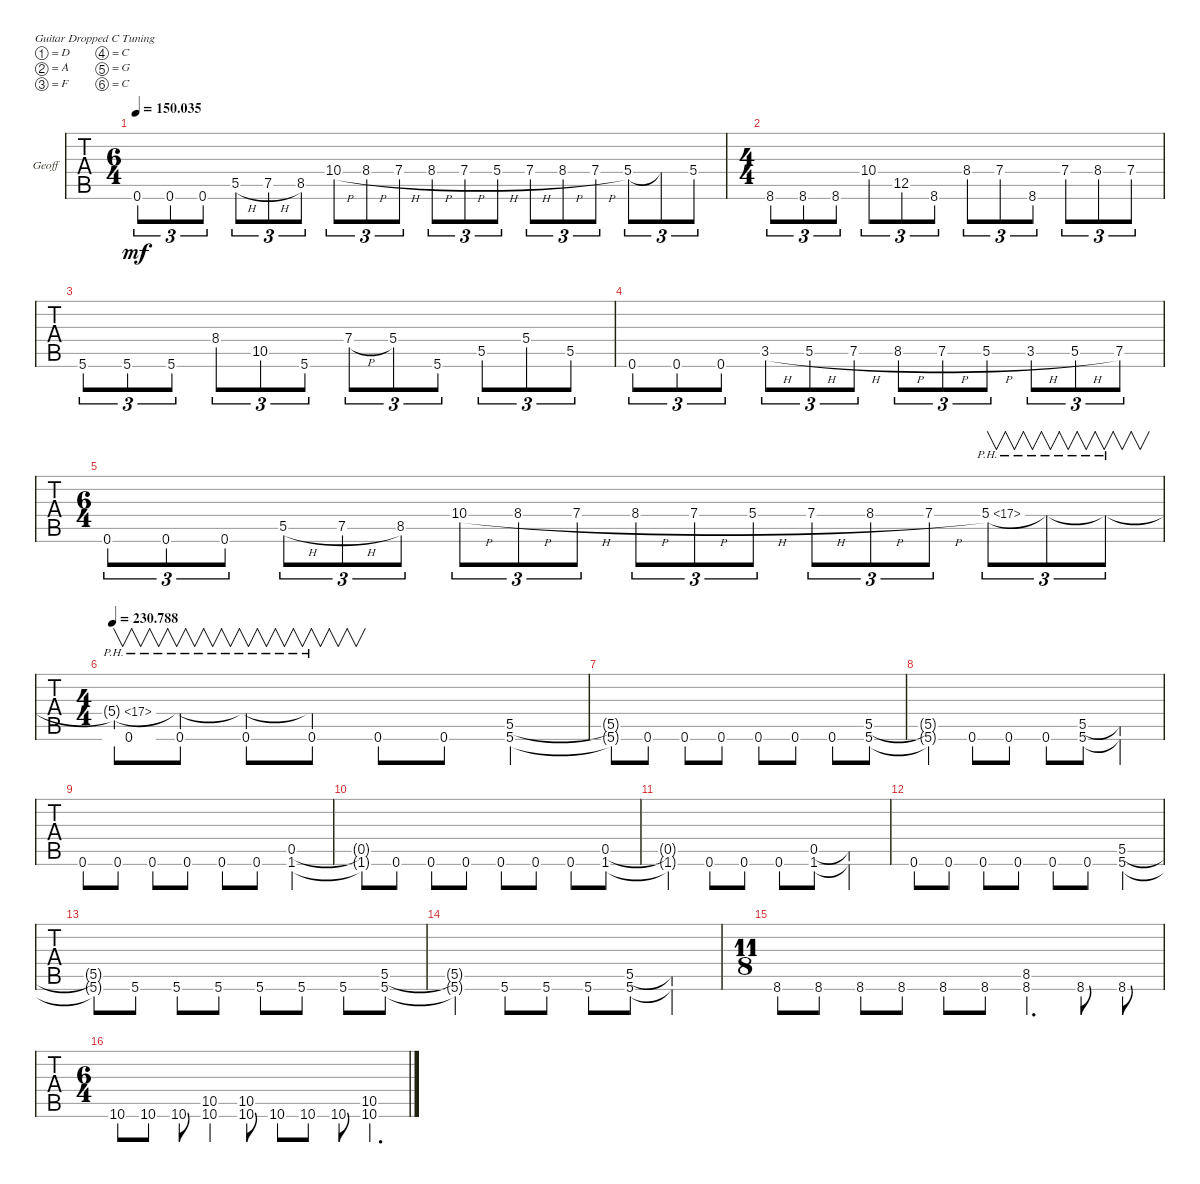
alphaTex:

\bracketExtendMode groupsimilarinstruments
\firstSystemTrackNameOrientation horizontal
\otherSystemsTrackNameOrientation horizontal
\track ("GeoFuck" "Geoff") {instrument acousticgrandpiano}
\staff {tabs}
\tuning (D4 A3 F3 C3 G2 C2)
\displaytranspose 12
\ts (6 4)
\tempo
150.035
\accidentals auto
\clef g2
\ottava regular
\simile none
\ks c
0.6.8{tu (3 2) dy mf} 0.6.8{tu (3 2)} 0.6.8{tu (3 2)} 5.5{h}.8{tu (3 2)} 7.5{h}.8{tu (3 2)} 8.5.8{tu (3 2)} 10.4{h}.8{tu (3 2)} 8.4{h}.8{tu (3 2)} 7.4{h}.8{tu (3 2)} 8.4{h}.8{tu (3 2)} 7.4{h}.8{tu (3 2)} 5.4{h}.8{tu (3 2)} 7.4{h}.8{tu (3 2)} 8.4{h}.8{tu (3 2)} 7.4{h}.8{tu (3 2)} 5.4.8{tu (3 2)} 5.4{t}.8{tu (3 2)} 5.4.8{tu (3 2)} |
\ts (4 4)
8.6.8{tu (3 2)} 8.6.8{tu (3 2)} 8.6.8{tu (3 2)} 10.4.8{tu (3 2)} 12.5.8{tu (3 2)} 8.6.8{tu (3 2)} 8.4.8{tu (3 2)} 7.4.8{tu (3 2)} 8.6.8{tu (3 2)} 7.4.8{tu (3 2)} 8.4.8{tu (3 2)} 7.4.8{tu (3 2)} |
5.6.8{tu (3 2)} 5.6.8{tu (3 2)} 5.6.8{tu (3 2)} 8.4.8{tu (3 2)} 10.5.8{tu (3 2)} 5.6.8{tu (3 2)} 7.4{h}.8{tu (3 2)} 5.4.8{tu (3 2)} 5.6.8{tu (3 2)} 5.5.8{tu (3 2)} 5.4.8{tu (3 2)} 5.5.8{tu (3 2)} |
0.6.8{tu (3 2)} 0.6.8{tu (3 2)} 0.6.8{tu (3 2)} 3.5{h}.8{tu (3 2)} 5.5{h}.8{tu (3 2)} 7.5{h}.8{tu (3 2)} 8.5{h}.8{tu (3 2)} 7.5{h}.8{tu (3 2)} 5.5{h}.8{tu (3 2)} 3.5{h}.8{tu (3 2)} 5.5{h}.8{tu (3 2)} 7.5.8{tu (3 2)} |
\ts (6 4)
0.6.8{tu (3 2)} 0.6.8{tu (3 2)} 0.6.8{tu (3 2)} 5.5{h}.8{tu (3 2)} 7.5{h}.8{tu (3 2)} 8.5.8{tu (3 2)} 10.4{h}.8{tu (3 2)} 8.4{h}.8{tu (3 2)} 7.4{h}.8{tu (3 2)} 8.4{h}.8{tu (3 2)} 7.4{h}.8{tu (3 2)} 5.4{h}.8{tu (3 2)} 7.4{h}.8{tu (3 2)} 8.4{h}.8{tu (3 2)} 7.4{h}.8{tu (3 2)} 5.4{ph 12}.8{v tu (3 2)} 5.4{ph 12 t}.8{v tu (3 2)} 5.4{ph 12 t}.8{v tu (3 2)} |
\ts (4 4)
\tempo
230.788 (0.6 5.4{ph 12 t}).8{v} (0.6 5.4{ph 12 t}).8{v} (0.6 5.4{ph 12 t}).8{v} (0.6 5.4{ph 12 t}).8{v} 0.6.8 0.6.8 (5.5 5.6).4 |
(5.5{t} 5.6{t}).8 0.6.8 0.6.8 0.6.8 0.6.8 0.6.8 0.6.8 (5.5 5.6).8 |
(5.5{t} 5.6{t}).4 0.6.8 0.6.8 0.6.8 (5.5 5.6).8 (5.5{t} 5.6{t}).4 |
0.6.8 0.6.8 0.6.8 0.6.8 0.6.8 0.6.8 (0.5 1.6).4 |
(0.5{t} 1.6{t}).8 0.6.8 0.6.8 0.6.8 0.6.8 0.6.8 0.6.8 (0.5 1.6).8 |
(0.5{t} 1.6{t}).4 0.6.8 0.6.8 0.6.8 (0.5 1.6).8 (0.5{t} 1.6{t}).4 |
0.6.8 0.6.8 0.6.8 0.6.8 0.6.8 0.6.8 (5.5 5.6).4 |
(5.5{t} 5.6{t}).8 5.6.8 5.6.8 5.6.8 5.6.8 5.6.8 5.6.8 (5.5 5.6).8 |
(5.5{t} 5.6{t}).4 5.6.8 5.6.8 5.6.8 (5.5 5.6).8 (5.5{t} 5.6{t}).4 |
\ts (11 8)
8.6.8 8.6.8 8.6.8 8.6.8 8.6.8 8.6.8 (8.6 8.5).4{d} 8.6.8 8.6.8 |
\ts (6 4)
10.6.8 10.6.8 10.6.8 (10.6 10.5).4 (10.6 10.5).8 10.6.8 10.6.8 10.6.8 (10.5 10.6).4{d}
